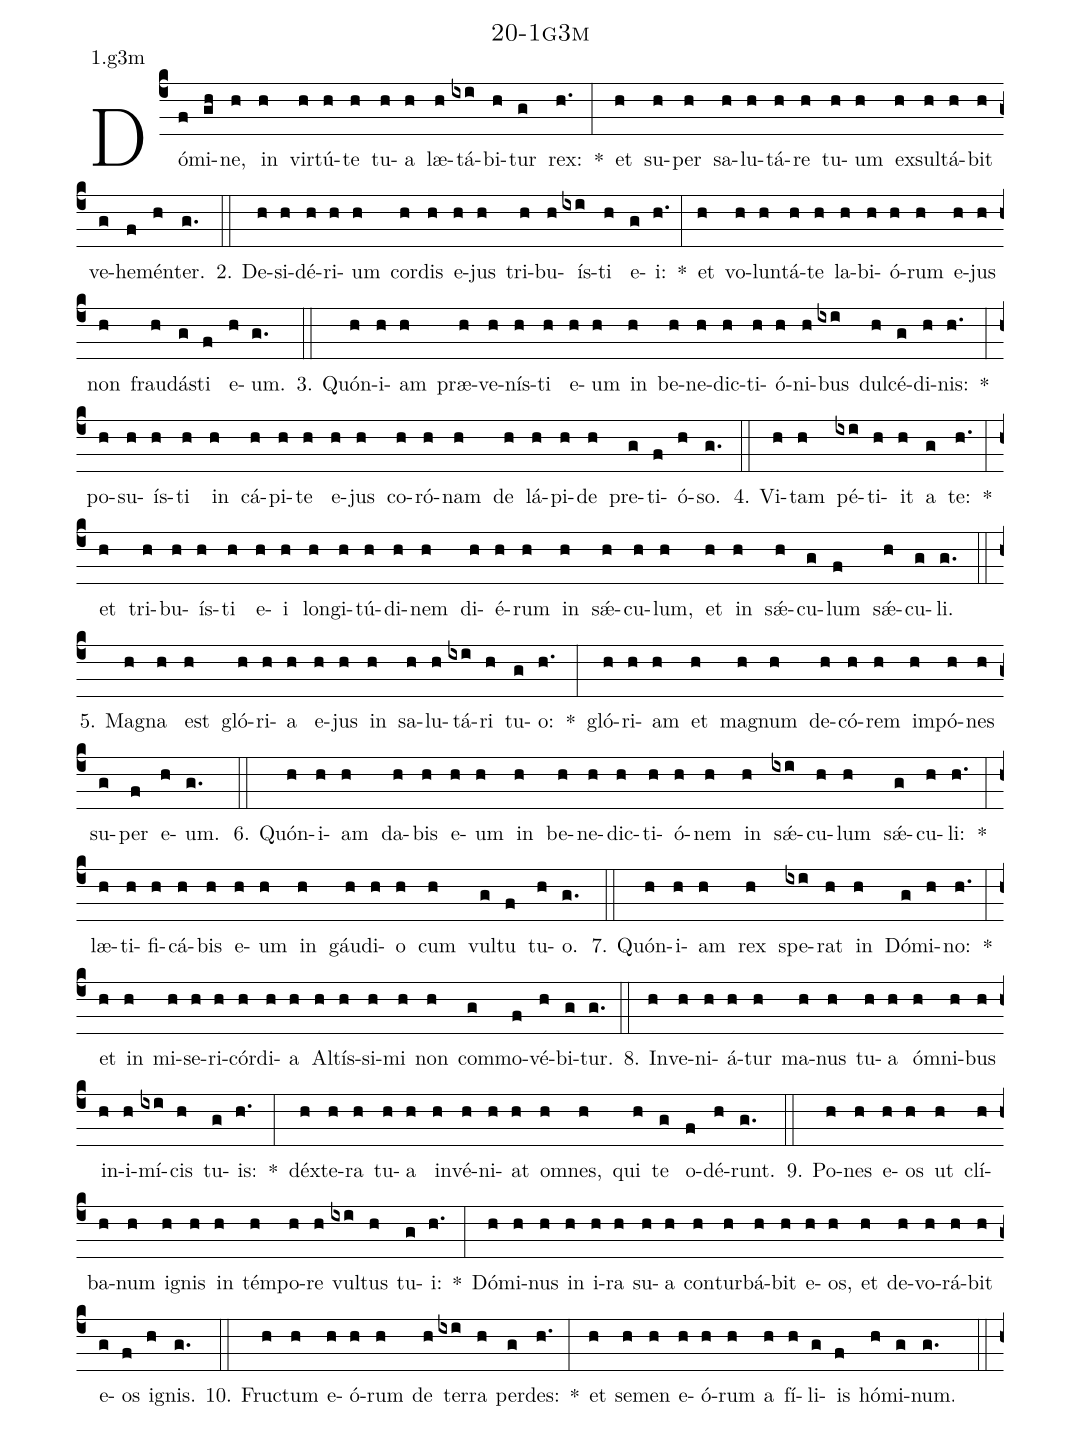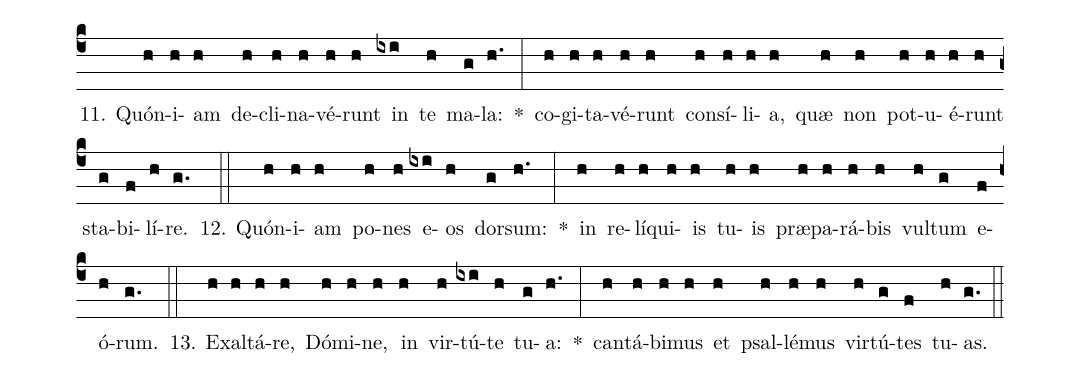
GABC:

name: 20-1g3m;
annotation: 1.g3m;
%%
(c4)Dó(f)mi(gh)ne,(h) in(h) vir(h)tú(h)te(h) tu(h)a(h) læ(h)tá(ixi)bi(h)tur(g) rex:(h.) *(:) et(h) su(h)per(h) sa(h)lu(h)tá(h)re(h) tu(h)um(h) ex(h)sul(h)tá(h)bit(h) ve(g)he(f)mén(h)ter.(g.) (::)
2. De(h)si(h)dé(h)ri(h)um(h) cor(h)dis(h) e(h)jus(h) tri(h)bu(h)ís(ixi)ti(h) e(g)i:(h.) *(:) et(h) vo(h)lun(h)tá(h)te(h) la(h)bi(h)ó(h)rum(h) e(h)jus(h) non(h) frau(h)dás(g)ti(f) e(h)um.(g.) (::)
3. Quón(h)i(h)am(h) præ(h)ve(h)nís(h)ti(h) e(h)um(h) in(h) be(h)ne(h)dic(h)ti(h)ó(h)ni(h)bus(ixi) dul(h)cé(g)di(h)nis:(h.) *(:) po(h)su(h)ís(h)ti(h) in(h) cá(h)pi(h)te(h) e(h)jus(h) co(h)ró(h)nam(h) de(h) lá(h)pi(h)de(h) pre(g)ti(f)ó(h)so.(g.) (::)
4. Vi(h)tam(h) pé(ixi)ti(h)it(h) a(g) te:(h.) *(:) et(h) tri(h)bu(h)ís(h)ti(h) e(h)i(h) lon(h)gi(h)tú(h)di(h)nem(h) di(h)é(h)rum(h) in(h) sǽ(h)cu(h)lum,(h) et(h) in(h) sǽ(h)cu(g)lum(f) sǽ(h)cu(g)li.(g.) (::)
5. Ma(h)gna(h) est(h) gló(h)ri(h)a(h) e(h)jus(h) in(h) sa(h)lu(h)tá(ixi)ri(h) tu(g)o:(h.) *(:) gló(h)ri(h)am(h) et(h) ma(h)gnum(h) de(h)có(h)rem(h) im(h)pó(h)nes(h) su(g)per(f) e(h)um.(g.) (::)
6. Quón(h)i(h)am(h) da(h)bis(h) e(h)um(h) in(h) be(h)ne(h)dic(h)ti(h)ó(h)nem(h) in(h) sǽ(ixi)cu(h)lum(h) sǽ(g)cu(h)li:(h.) *(:) læ(h)ti(h)fi(h)cá(h)bis(h) e(h)um(h) in(h) gáu(h)di(h)o(h) cum(h) vul(g)tu(f) tu(h)o.(g.) (::)
7. Quón(h)i(h)am(h) rex(h) spe(ixi)rat(h) in(h) Dó(g)mi(h)no:(h.) *(:) et(h) in(h) mi(h)se(h)ri(h)cór(h)di(h)a(h) Al(h)tís(h)si(h)mi(h) non(h) com(g)mo(f)vé(h)bi(g)tur.(g.) (::)
8. In(h)ve(h)ni(h)á(h)tur(h) ma(h)nus(h) tu(h)a(h) óm(h)ni(h)bus(h) in(h)i(h)mí(ixi)cis(h) tu(g)is:(h.) *(:) déx(h)te(h)ra(h) tu(h)a(h) in(h)vé(h)ni(h)at(h) om(h)nes,(h) qui(h) te(g) o(f)dé(h)runt.(g.) (::)
9. Po(h)nes(h) e(h)os(h) ut(h) clí(h)ba(h)num(h) i(h)gnis(h) in(h) tém(h)po(h)re(h) vul(ixi)tus(h) tu(g)i:(h.) *(:) Dó(h)mi(h)nus(h) in(h) i(h)ra(h) su(h)a(h) con(h)tur(h)bá(h)bit(h) e(h)os,(h) et(h) de(h)vo(h)rá(h)bit(h) e(g)os(f) i(h)gnis.(g.) (::)
10. Fruc(h)tum(h) e(h)ó(h)rum(h) de(h) ter(ixi)ra(h) per(g)des:(h.) *(:) et(h) se(h)men(h) e(h)ó(h)rum(h) a(h) fí(h)li(g)is(f) hó(h)mi(g)num.(g.) (::)
11. Quón(h)i(h)am(h) de(h)cli(h)na(h)vé(h)runt(h) in(ixi) te(h) ma(g)la:(h.) *(:) co(h)gi(h)ta(h)vé(h)runt(h) con(h)sí(h)li(h)a,(h) quæ(h) non(h) pot(h)u(h)é(h)runt(h) sta(g)bi(f)lí(h)re.(g.) (::)
12. Quón(h)i(h)am(h) po(h)nes(h) e(ixi)os(h) dor(g)sum:(h.) *(:) in(h) re(h)lí(h)qui(h)is(h) tu(h)is(h) præ(h)pa(h)rá(h)bis(h) vul(h)tum(g) e(f)ó(h)rum.(g.) (::)
13. Ex(h)al(h)tá(h)re,(h) Dó(h)mi(h)ne,(h) in(h) vir(h)tú(ixi)te(h) tu(g)a:(h.) *(:) can(h)tá(h)bi(h)mus(h) et(h) psal(h)lé(h)mus(h) vir(h)tú(g)tes(f) tu(h)as.(g.) (::)
